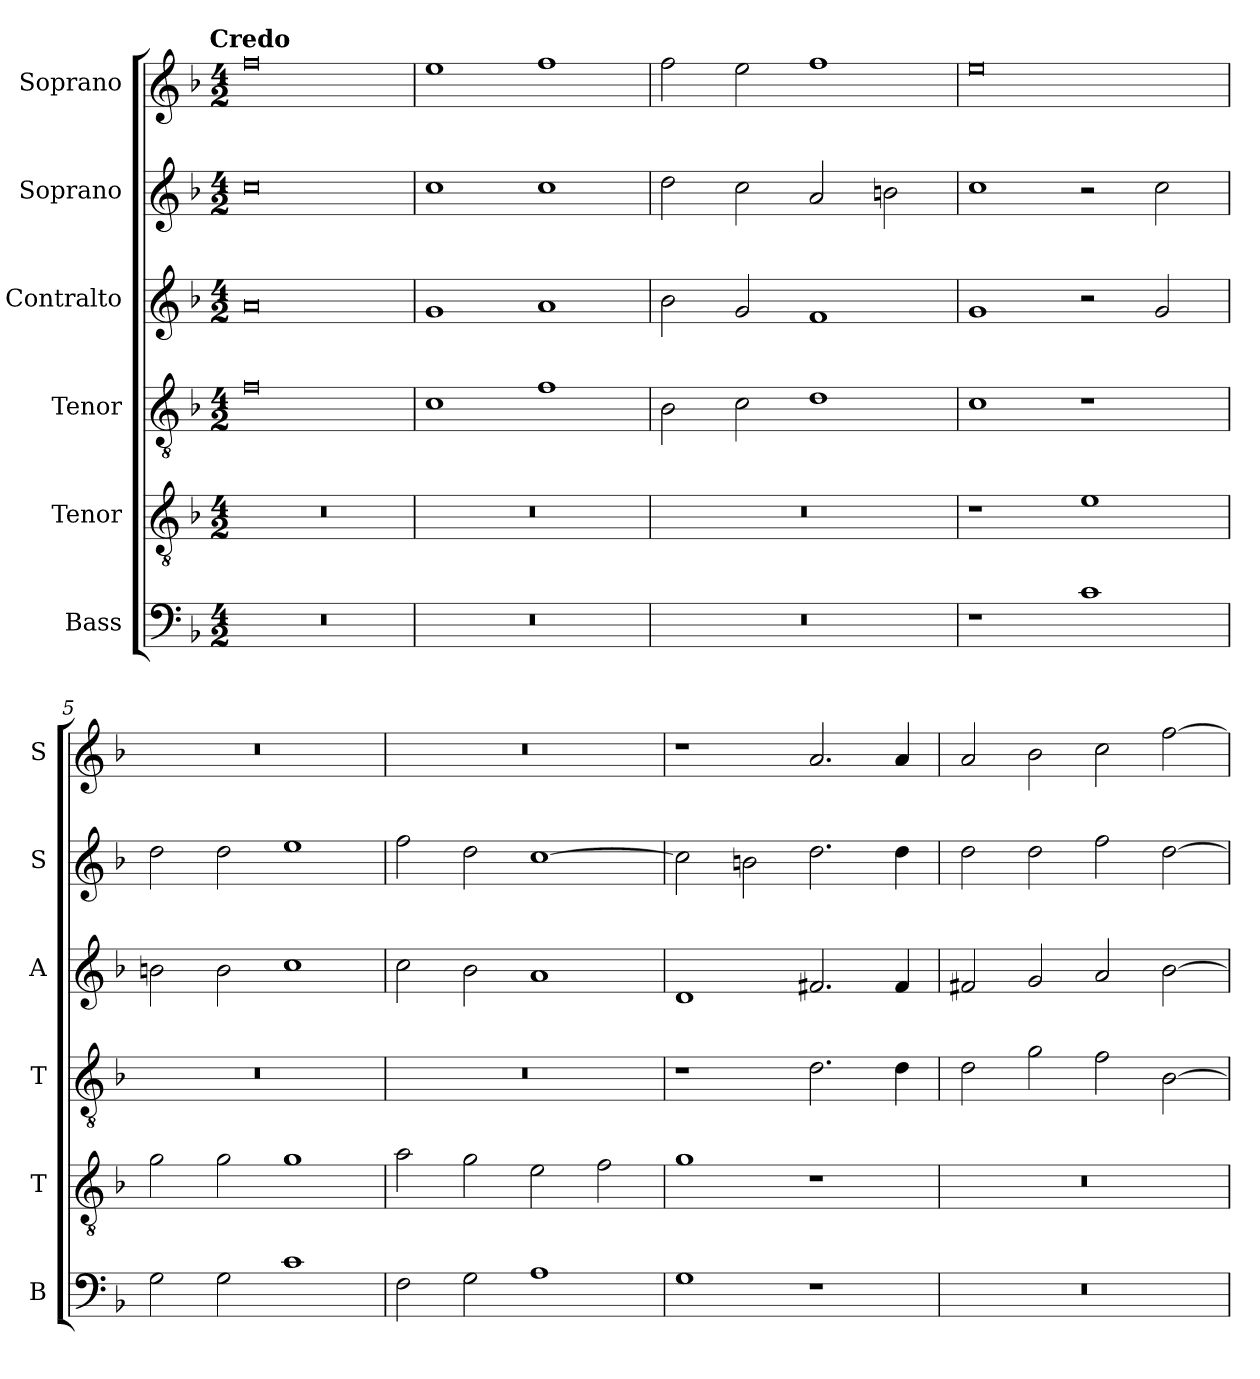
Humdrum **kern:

**kern	**kern	**kern	**kern	**kern	**kern
*part6	*part5	*part4	*part3	*part2	*part1
*staff6	*staff5	*staff4	*staff3	*staff2	*staff1
*I"Bass	*I"Tenor	*I"Tenor	*I"Contralto	*I"Soprano	*I"Soprano
*I'B	*I'T	*I'T	*I'A	*I'S	*I'S
*clefF4	*clefGv2	*clefGv2	*clefG2	*clefG2	*clefG2
*k[b-]	*k[b-]	*k[b-]	*k[b-]	*k[b-]	*k[b-]
*F:ion	*F:ion	*F:ion	*F:ion	*F:ion	*F:ion
!!LO:TX:omd:t=Credo
*M4/2	*M4/2	*M4/2	*M4/2	*M4/2	*M4/2
=1	=1	=1	=1	=1	=1
0r	0r	0f	0a	0cc	0ff
=2	=2	=2	=2	=2	=2
0r	0r	1c	1g	1cc	1ee
.	.	1f	1a	1cc	1ff
=3	=3	=3	=3	=3	=3
0r	0r	2B-	2b-	2dd	2ff
.	.	2c	2g	2cc	2ee
.	.	1d	1f	2a	1ff
.	.	.	.	2bn	.
=4	=4	=4	=4	=4	=4
1r	1r	1c	1g	1cc	0ee
1c	1e	1r	2r	2r	.
.	.	.	2g	2cc	.
=5	=5	=5	=5	=5	=5
2G	2g	0r	2bn	2dd	0r
2G	2g	.	2b	2dd	.
1c	1g	.	1cc	1ee	.
=6	=6	=6	=6	=6	=6
2F	2a	0r	2cc	2ff	0r
2G	2g	.	2b-	2dd	.
1A	2e	.	1a	[1cc	.
.	2f	.	.	.	.
=7	=7	=7	=7	=7	=7
1G	1g	1r	1d	2cc]	1r
.	.	.	.	2bn	.
1r	1r	2.d	2.f#X	2.dd	2.a
.	.	4d	4f#	4dd	4a
=8	=8	=8	=8	=8	=8
0r	0r	2d	2f#X	2dd	2a
.	.	2g	2g	2dd	2b-
.	.	2f	2a	2ff	2cc
.	.	[2B-	[2b-	[2dd	[2ff
=	=	=	=	=	=
*-	*-	*-	*-	*-	*-
